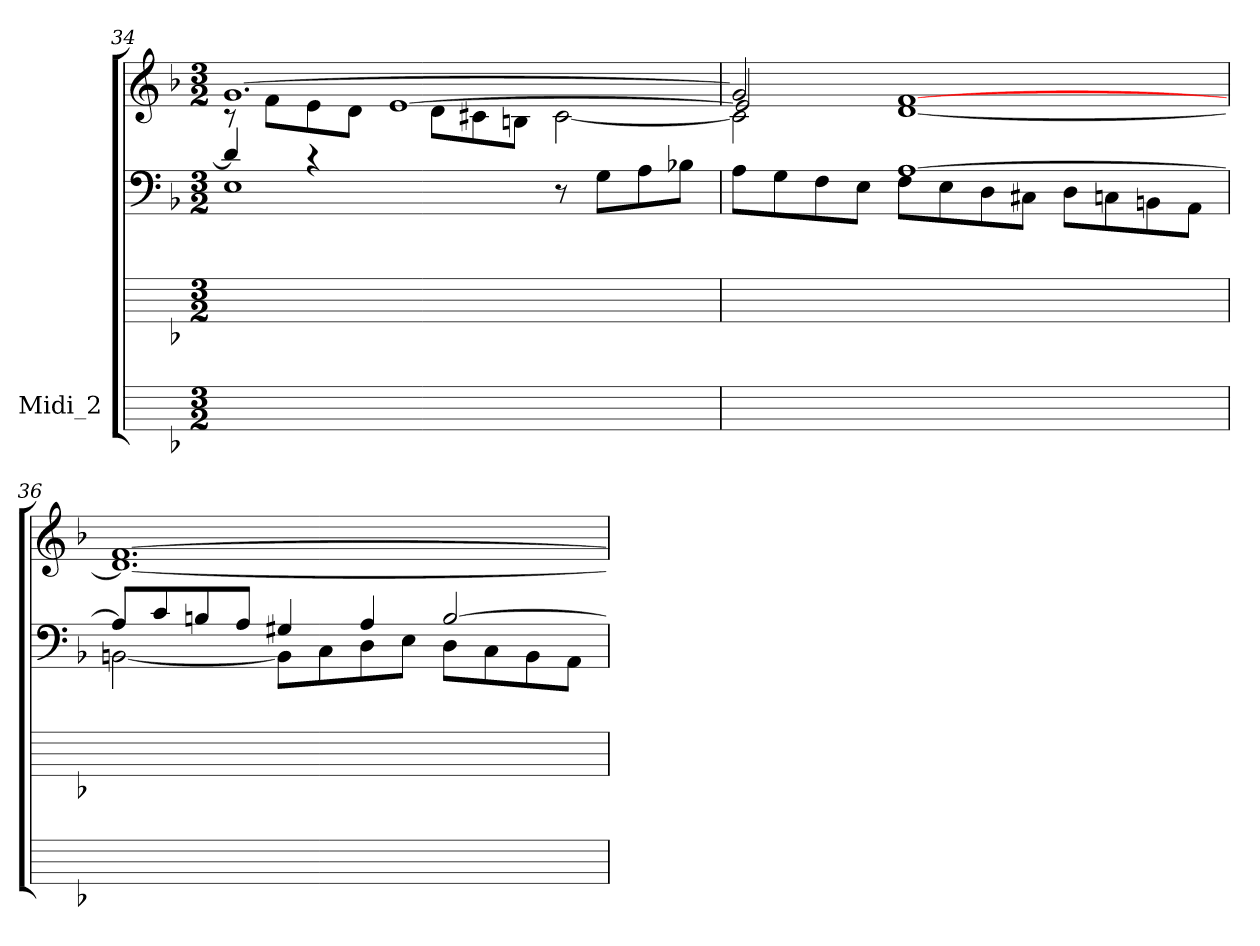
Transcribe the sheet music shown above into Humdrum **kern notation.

**kern	**kern	**kern	**kern
*part1	*part1	*part1	*part1
*staff4	*staff3	*staff2	*staff1
*I"Midi_2	*	*	*
*	*	*clefF4	*clefG2
*k[b-]	*k[b-]	*k[b-]	*k[b-]
*F:	*F:	*F:	*F:
*M3/2	*M3/2	*M3/2	*M3/2
=34	=34	=34	=34
*	*	*^	*^
*	*	*	*	*	*^
1.ryy	1.ryy	4d/]	1E\	[1.g/	8r	2ryy
.	.	.	.	.	8f\L	.
.	.	4r	.	.	8e\	.
.	.	.	.	.	8d\J	.
.	.	1ryy	.	.	8ryy	[1e/
.	.	.	.	.	8dL	.
.	.	.	.	.	8c#X	.
.	.	.	.	.	8BnJ	.
.	.	.	8r	.	[2c#	.
.	.	.	8GL	.	.	.
.	.	.	8A	.	.	.
.	.	.	8B-XJ	.	.	.
=35	=35	=35	=35	=35	=35	=35
1.ryy	1.ryy	2ryy	8AL	2g/]	2c#\]	2e/]
.	.	.	8G	.	.	.
.	.	.	8F	.	.	.
.	.	.	8EJ	.	.	.
.	.	[1A/	8FL	[1f/	[1d\	1ryy
.	.	.	8E	.	.	.
.	.	.	8D	.	.	.
.	.	.	8C#XJ	.	.	.
.	.	.	8DL	.	.	.
.	.	.	8Cn	.	.	.
.	.	.	8BBn	.	.	.
.	.	.	8AAJ	.	.	.
*	*	*	*	*	*v	*v
=36	=36	=36	=36	=36	=36
1.ryy	1.ryy	8A/L]	[2BBn\	[1.f/	1.d\_
.	.	8c/	.	.	.
.	.	8Bn/	.	.	.
.	.	8A/J	.	.	.
.	.	4G#X/	8BB\L]	.	.
.	.	.	8C\	.	.
.	.	4A/	8D\	.	.
.	.	.	8E\J	.	.
.	.	[2B/	8D\L	.	.
.	.	.	8C\	.	.
.	.	.	8BB\	.	.
.	.	.	8AA\J	.	.
*	*	*v	*v	*	*
*	*	*	*v	*v
=	=	=	=
*-	*-	*-	*-
